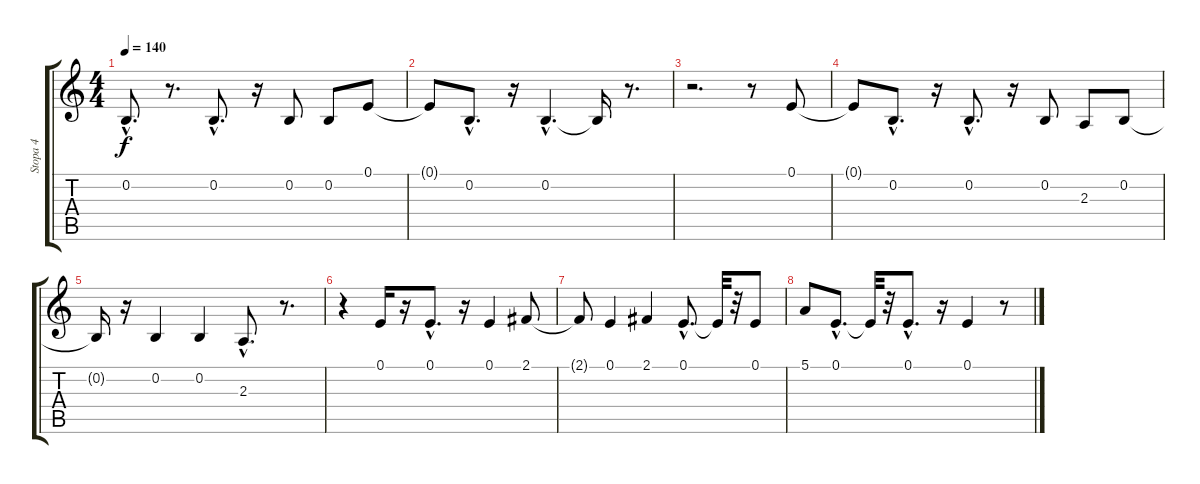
\track ("Stopa 4" "Stopa 4") {instrument synthbrass1}
\staff {score tabs}
\tuning (E4 B3 G3 D3 A2 E2) {hide}
\ts (4 4)
\tempo 140
\clef g2
\ks c
0.2{hac t}.8{d dy f} r.8{d} 0.2{hac}.8{d} r.16 0.2.8 0.2.8 0.1.8 |
0.1{t}.8 0.2{hac}.8{d} r.16 0.2{hac}.4{d} 0.2{t}.16 r.8{d} |
r.2{d} r.8 0.1.8 |
0.1{t}.8 0.2{hac}.8{d} r.16 0.2{hac}.8{d} r.16 0.2.8 2.3.8 0.2.8 |
0.2{t}.16 r.16 0.2.4 0.2.4 2.3{hac}.8{d} r.8{d} |
r.4 0.1.16 r.16 0.1{hac}.8{d} r.16 0.1.4 2.1.8 |
2.1{t}.8 0.1.4 2.1.4 0.1{hac}.8{d} 0.1{t}.32 r.32 0.1.8 |
5.1.8 0.1{hac}.8{d} 0.1{t}.32 r.32 0.1{hac}.8{d} r.16 0.1.4 r.8
